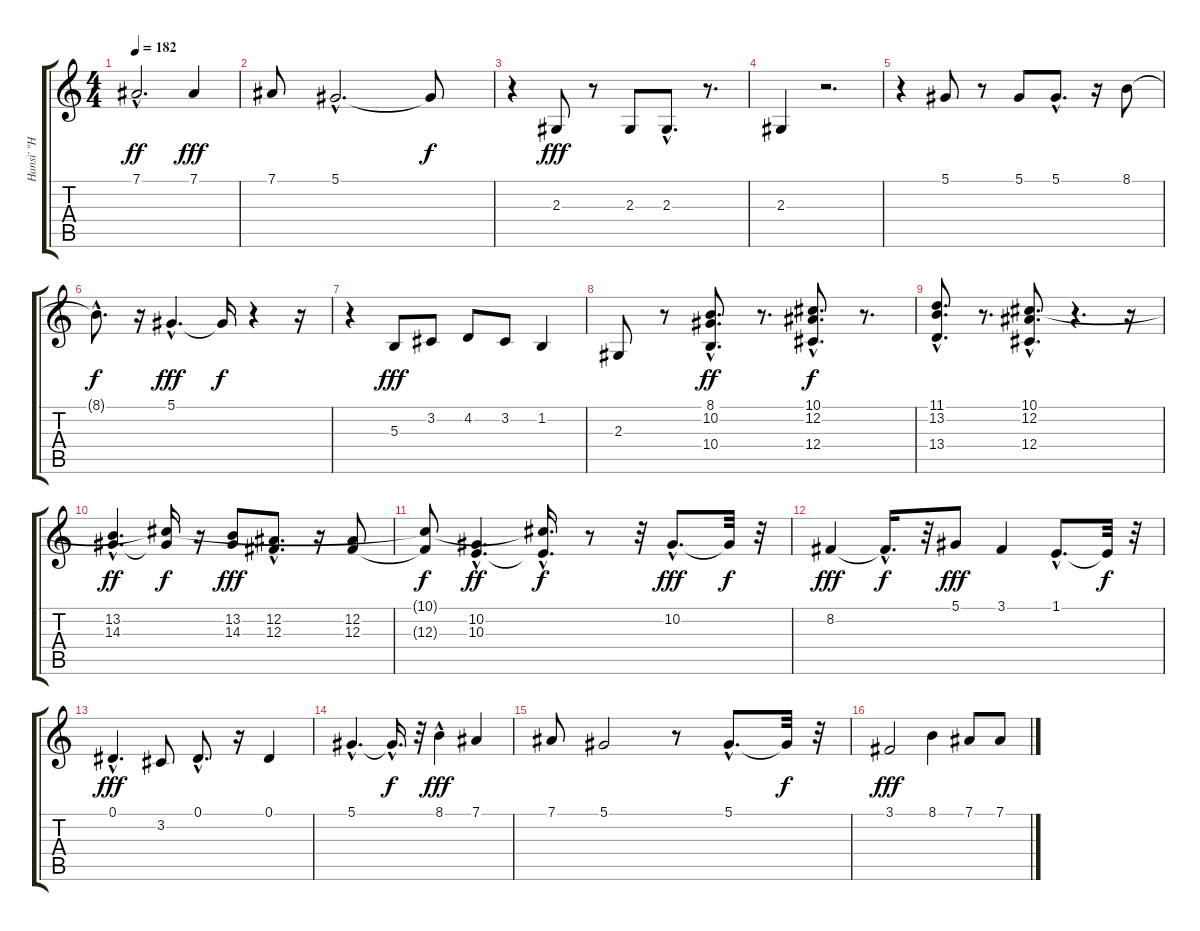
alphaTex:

\track ("Hansi' \"H" "Hansi' \"H") {instrument lead6voice}
\staff {score tabs}
\tuning (Eb4 Bb3 Gb3 Db3 Ab2 Eb2) {hide}
\ts (4 4)
\tempo 182
\clef g2
\ks c
7.1{hac}.2{d dy ff} 7.1.4{dy fff} |
7.1.8 5.1{hac}.2{d} 5.1{t}.8{dy f} |
r.4 2.3.8{dy fff} r.8 2.3.8 2.3{hac}.8{d} r.8{d} |
2.3.4 r.2{d} |
r.4 5.1.8 r.8 5.1.8 5.1{hac}.8{d} r.16 8.1.8 |
8.1{hac t}.8{d dy f} r.16 5.1{hac}.4{d dy fff} 5.1{t}.16{dy f} r.4 r.16 |
r.4 5.3.8{dy fff} 3.2.8 4.2.8 3.2.8 1.2.4 |
2.3.8 r.8 (8.1{hac} 10.2{hac} 10.4{hac}).8{d dy ff} r.8{d} (10.1{hac} 12.2{hac} 12.4{hac}).8{d dy f} r.8{d} |
(11.1{hac} 13.2{hac} 13.4{hac}).8{d} r.8{d} (10.1{hac} 12.2{hac} 12.4{hac}).8{d} r.4{d} r.16 |
(13.2{hac} 14.3{hac}).4{d dy ff} (10.1{t} 14.3{t}).16{dy f} r.16 (13.2 14.3).8{dy fff} (12.2{hac} 12.3{hac}).8{d} r.16 (12.2 12.3).8 |
(10.1{t} 12.3{t}).8{dy f} (10.2{hac} 10.3{hac}).4{d dy ff} (10.1{t} 10.3{hac t}).16{d dy f} r.8 r.32 10.2{hac}.8{d dy fff} 10.2{t}.32{dy f} r.32 |
8.2.4{dy fff} 8.2{hac t}.16{d dy f} r.32 5.1.8{dy fff} 3.1.4 1.1{hac}.8{d} 1.1{t}.32{dy f} r.32 |
0.1{hac}.4{d dy fff} 3.2.8 0.1{hac}.8{d} r.16 0.1.4 |
5.1{hac}.4{d} 5.1{hac t}.16{d dy f} r.32 8.1{hac}.4{dy fff} 7.1.4 |
7.1.8 5.1.2 r.8 5.1{hac}.8{d} 5.1{t}.32{dy f} r.32 |
3.1.2{dy fff} 8.1.4 7.1.8 7.1.8
